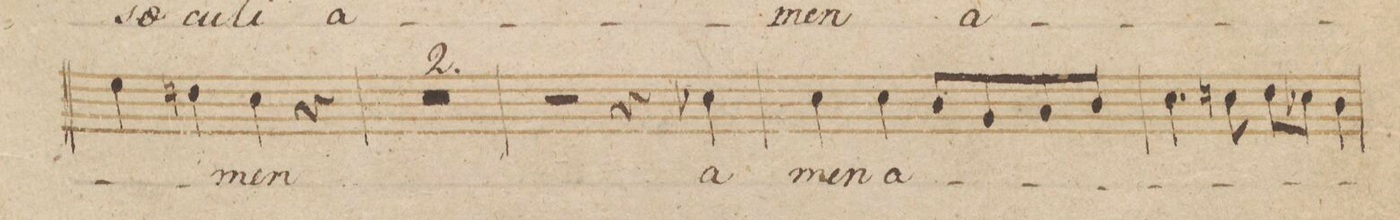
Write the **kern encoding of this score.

**kern	**text	**dynam
*I"Tenore.	*	*
*clefC4	*	*
*k[b-]	*	*
*met(c)	*	*
*M4/4	*	*
4d\	.	.
4cn\	.	.
4B-\	-men	.
4r	.	.
=244	=244	=244
0r	.	.
=245	=245	=245
=246	=246	=246
2r	.	.
4r	.	.
4B-X\	a-	.
=247	=247	=247
4B-\	-men	.
4B-\	a-	.
8A/L	.	.
8F/	.	.
8G/	.	.
8A/J	.	.
=248	=248	=248
4.B-\	.	.
8Bn\	.	.
8c\L	.	.
8B-X\J	.	.
4A\	.	.
=249	=249	=249
*-	*-	*-
